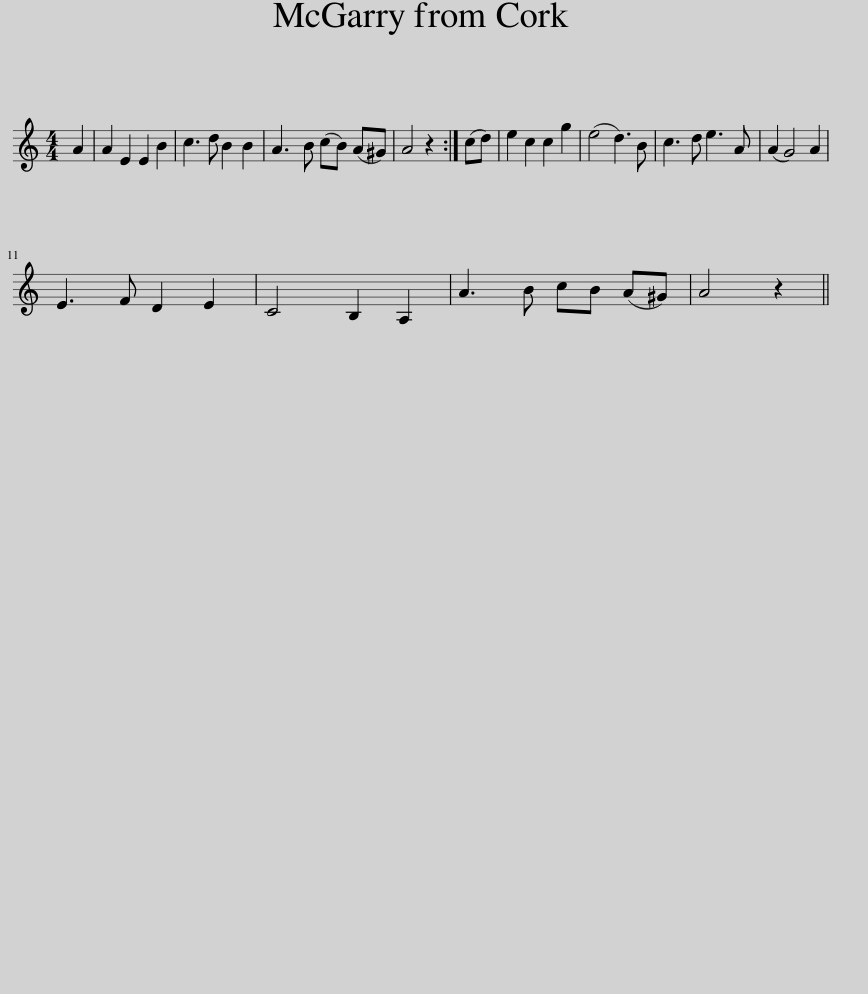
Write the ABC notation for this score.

X:1
L:1/8
M:4/4
I:linebreak $
K:C
V:1 treble
V:1
 A2 | A2 E2 E2 B2 | c3 d B2 B2 | A3 B (cB) (A^G) | A4 z2 :| %5
 (cd) | e2 c2 c2 g2 | (e4 d3) B | c3 d e3 A | (A2 G4) A2 |$ %10
 E3 F D2 E2 | C4 B,2 A,2 | A3 B cB (A^G) | A4 z2 || %14
